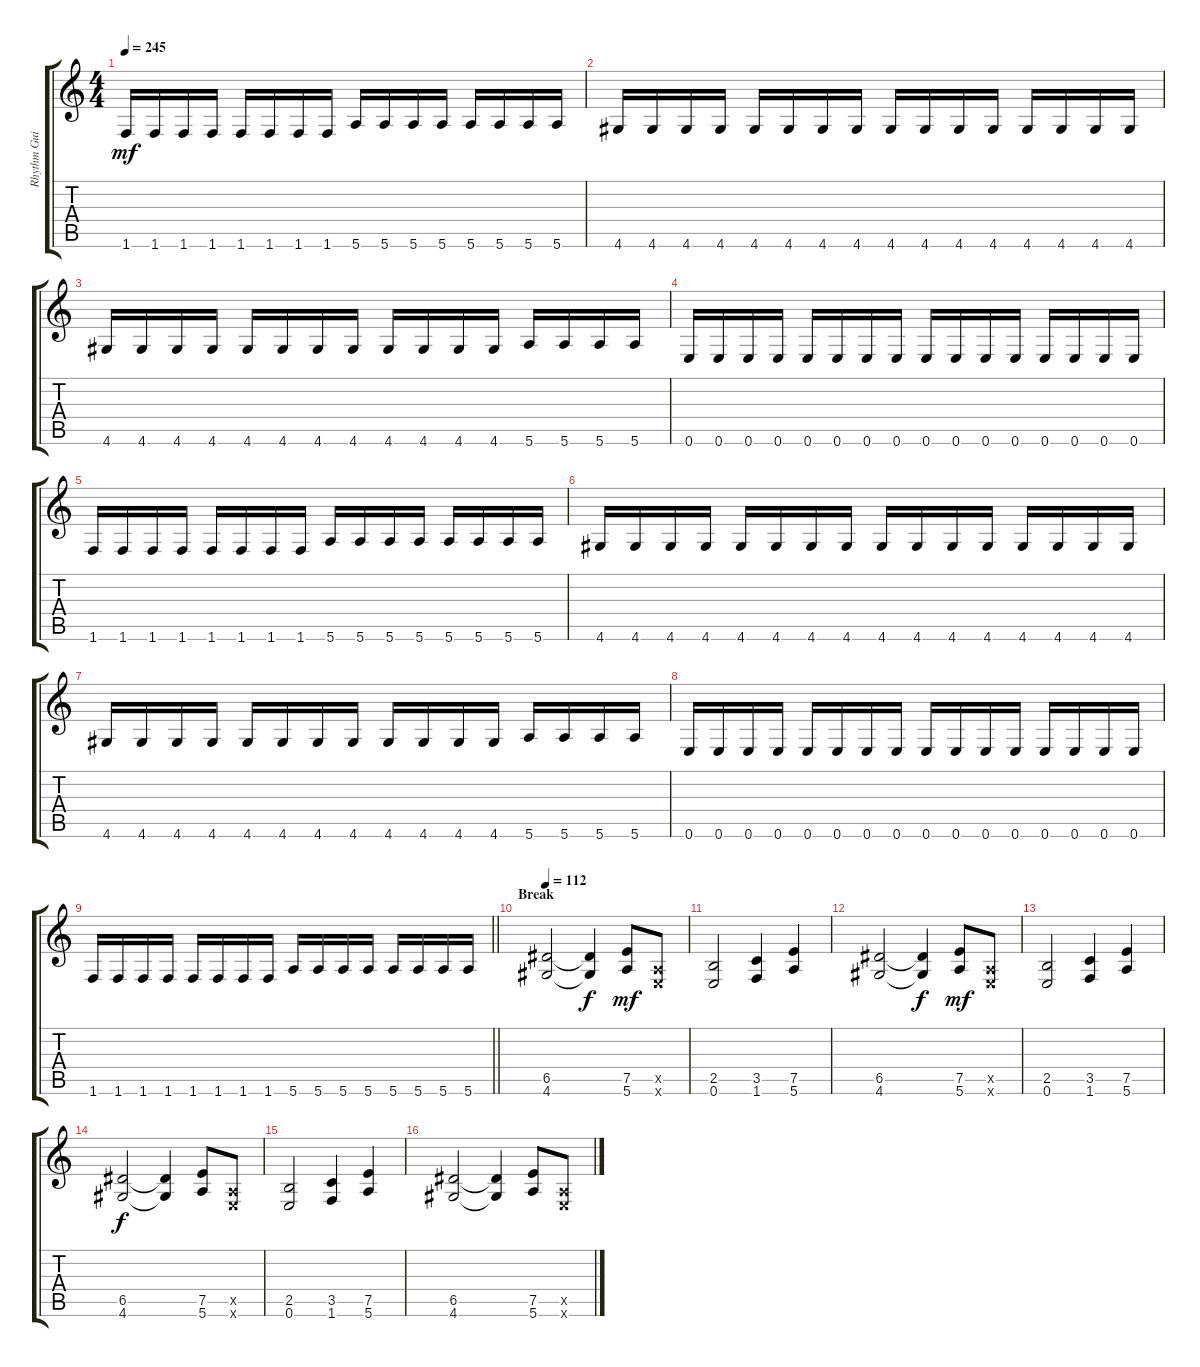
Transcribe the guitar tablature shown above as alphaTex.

\track ("Rhythm Guitar" "Rhythm Gui") {instrument distortionguitar}
\staff {score tabs}
\tuning (E4 B3 G3 D3 A2 E2) {hide}
\ts (4 4)
\tempo 245
\clef g2
\ks c
1.6.16{dy mf} 1.6.16 1.6.16 1.6.16 1.6.16 1.6.16 1.6.16 1.6.16 5.6.16 5.6.16 5.6.16 5.6.16 5.6.16 5.6.16 5.6.16 5.6.16 |
4.6.16 4.6.16 4.6.16 4.6.16 4.6.16 4.6.16 4.6.16 4.6.16 4.6.16 4.6.16 4.6.16 4.6.16 4.6.16 4.6.16 4.6.16 4.6.16 |
4.6.16 4.6.16 4.6.16 4.6.16 4.6.16 4.6.16 4.6.16 4.6.16 4.6.16 4.6.16 4.6.16 4.6.16 5.6.16 5.6.16 5.6.16 5.6.16 |
0.6.16 0.6.16 0.6.16 0.6.16 0.6.16 0.6.16 0.6.16 0.6.16 0.6.16 0.6.16 0.6.16 0.6.16 0.6.16 0.6.16 0.6.16 0.6.16 |
1.6.16 1.6.16 1.6.16 1.6.16 1.6.16 1.6.16 1.6.16 1.6.16 5.6.16 5.6.16 5.6.16 5.6.16 5.6.16 5.6.16 5.6.16 5.6.16 |
4.6.16 4.6.16 4.6.16 4.6.16 4.6.16 4.6.16 4.6.16 4.6.16 4.6.16 4.6.16 4.6.16 4.6.16 4.6.16 4.6.16 4.6.16 4.6.16 |
4.6.16 4.6.16 4.6.16 4.6.16 4.6.16 4.6.16 4.6.16 4.6.16 4.6.16 4.6.16 4.6.16 4.6.16 5.6.16 5.6.16 5.6.16 5.6.16 |
0.6.16 0.6.16 0.6.16 0.6.16 0.6.16 0.6.16 0.6.16 0.6.16 0.6.16 0.6.16 0.6.16 0.6.16 0.6.16 0.6.16 0.6.16 0.6.16 |
\barLineRight lightlight
1.6.16 1.6.16 1.6.16 1.6.16 1.6.16 1.6.16 1.6.16 1.6.16 5.6.16 5.6.16 5.6.16 5.6.16 5.6.16 5.6.16 5.6.16 5.6.16 |
\section ("" "Break")
\tempo 112
(6.5 4.6).2 (6.5{t} 4.6{t}).4{dy f} (7.5 5.6).8{dy mf} (0.5{x} 0.6{x}).8 |
(2.5 0.6).2 (3.5 1.6).4 (7.5 5.6).4 |
(6.5 4.6).2 (6.5{t} 4.6{t}).4{dy f} (7.5 5.6).8{dy mf} (0.5{x} 0.6{x}).8 |
(2.5 0.6).2 (3.5 1.6).4 (7.5 5.6).4 |
(6.5 4.6).2{dy f} (6.5{t} 4.6{t}).4 (7.5 5.6).8 (0.5{x} 0.6{x}).8 |
(2.5 0.6).2 (3.5 1.6).4 (7.5 5.6).4 |
(6.5 4.6).2 (6.5{t} 4.6{t}).4 (7.5 5.6).8 (0.5{x} 0.6{x}).8
